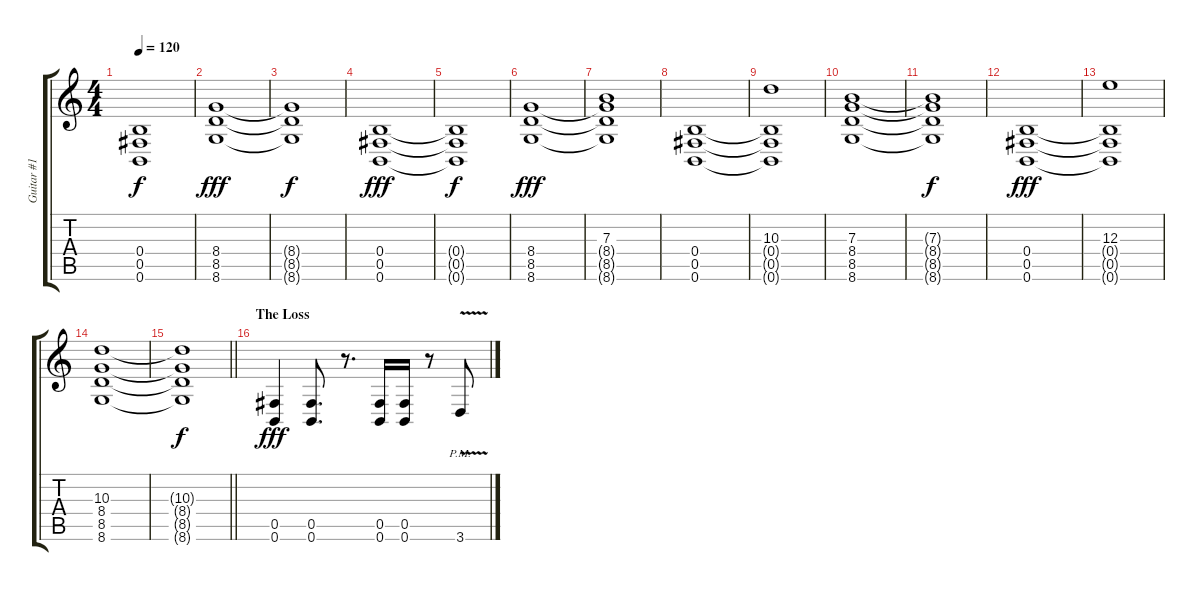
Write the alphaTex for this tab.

\track ("Guitar #1" "Guitar #1") {instrument distortionguitar}
\staff {score tabs}
\tuning (Db4 Ab3 E3 B2 Gb2 B1) {hide}
\ts (4 4)
\tempo 120
\clef g2
\ks c
(0.4{t} 0.5{t} 0.6{t}).1{dy f} |
(8.4 8.5 8.6).1{dy fff} |
(8.4{t} 8.5{t} 8.6{t}).1{dy f} |
(0.4 0.5 0.6).1{dy fff} |
(0.4{t} 0.5{t} 0.6{t}).1{dy f} |
(8.4 8.5 8.6).1{dy fff} |
(7.3 8.4{t} 8.5{t} 8.6{t}).1 |
(0.4 0.5 0.6).1 |
(10.3 0.4{t} 0.5{t} 0.6{t}).1 |
(7.3 8.4 8.5 8.6).1 |
(7.3{t} 8.4{t} 8.5{t} 8.6{t}).1{dy f} |
(0.4 0.5 0.6).1{dy fff} |
(12.3 0.4{t} 0.5{t} 0.6{t}).1 |
(10.3 8.4 8.5 8.6).1 |
\barLineRight lightlight
(10.3{t} 8.4{t} 8.5{t} 8.6{t}).1{dy f} |
\section ("" "The Loss")
(0.5 0.6).4{dy fff} (0.5 0.6).8{d} r.8{d} (0.5 0.6).16 (0.5 0.6).16 r.8 3.6{v pm}.8
